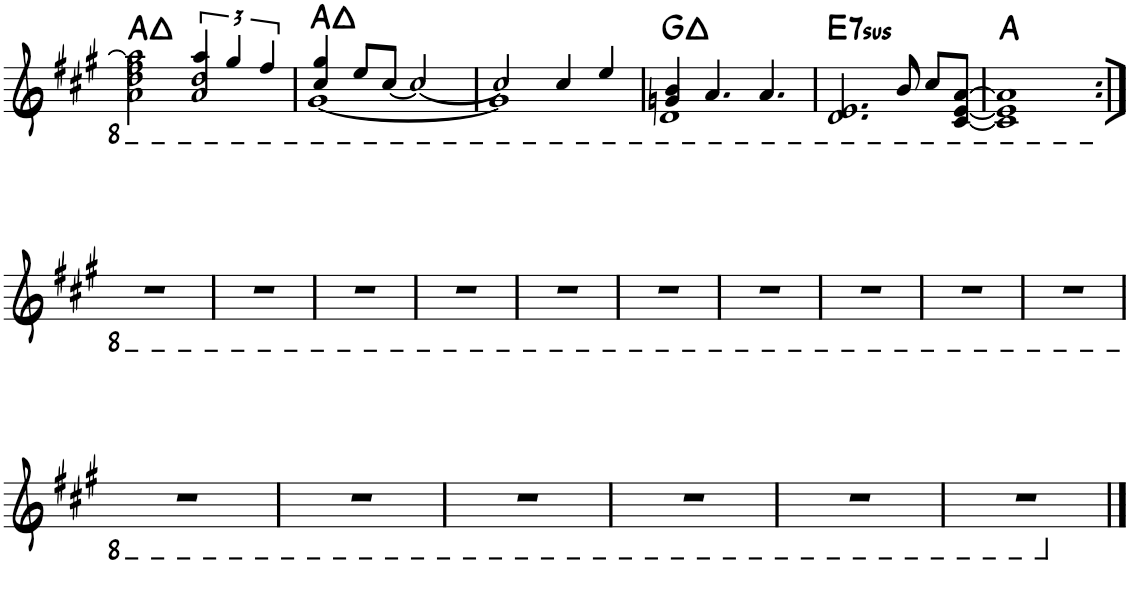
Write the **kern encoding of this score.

**kern	**harte
*part1	*part1
*staff1	*
*I"Piano	*
*I'Pno.	*
!!LO:PB:g=z
*clefG2	*
*k[f#c#g#]	*
*M4/4	*
=43	=43
*^	*
2A\ 2d\ 2f#\ 2a\]	2ryy	A:maj
2A/ 2d/	6a/	.
.	6g#/	.
.	6f#/	.
=44	=44	=44
[<1G#	4c#/ 4g#/	A:maj
.	8e/L	.
.	[<8c#/J	.
.	2c#/_	.
=45	=45	=45
1G#]	2c#/]	.
.	4c#/	.
.	4e/	.
=46	=46	=46
1D	4Gn/ 4B/	G:maj
.	4.A/	.
.	4.A/	.
=47	=47	=47
!	!	!LO:H:kt=7sus
2.D/ 2.E/	8ryy	E:sus4(7)
.	8B/	.
8c#/L	4ryy	.
[8C#/ [8E/ [8A/J	.	.
*v	*v	*
=48	=48
1C#] 1E] 1A]	A:maj
!!LO:LB:g=z
=49:|!	=49:|!
1r	.
=50	=50
1r	.
=51	=51
1r	.
=52	=52
1r	.
=53	=53
1r	.
=54	=54
1r	.
=55	=55
1r	.
=56	=56
1r	.
=57	=57
1r	.
=58	=58
1r	.
!!LO:LB:g=z
=59	=59
1r	.
=60	=60
1r	.
=61	=61
1r	.
=62	=62
1r	.
=63	=63
1r	.
=64	=64
1r	.
==	==
*-	*-
